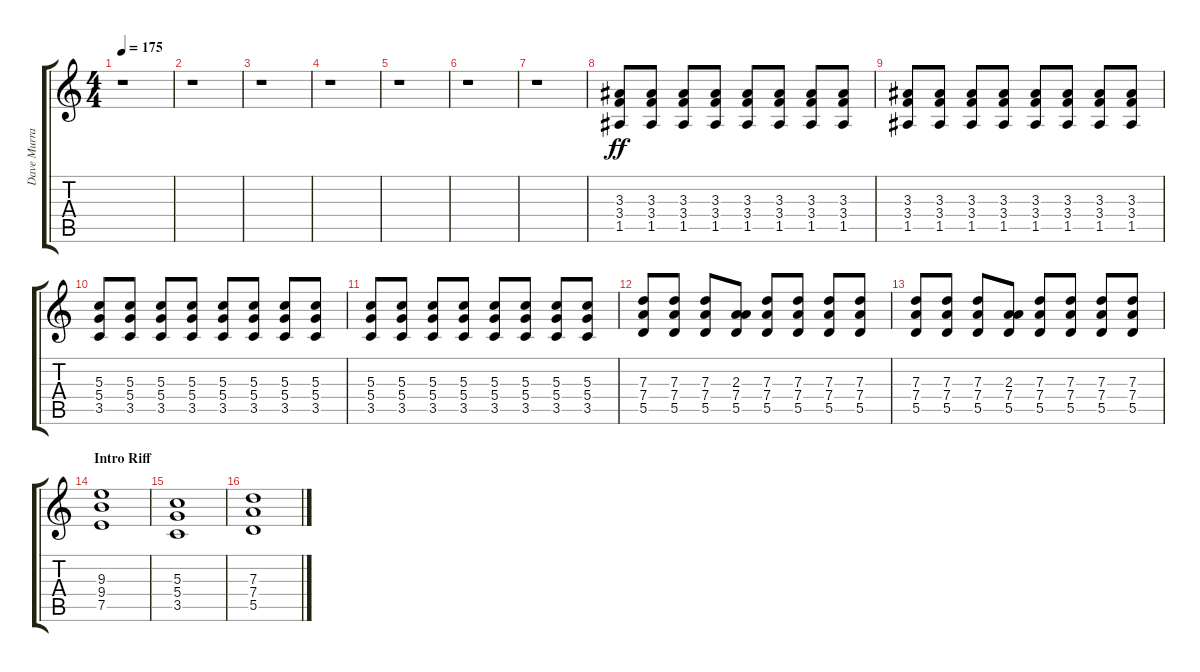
\track ("Dave Murray" "Dave Murra") {instrument overdrivenguitar}
\staff {score tabs}
\tuning (E4 B3 G3 D3 A2 E2) {hide}
\ts (4 4)
\tempo 175
\clef g2
\ks c
r.1{dy fff} |
r.1 |
r.1 |
r.1 |
r.1 |
r.1 |
r.1 |
(3.3 3.4 1.5).8{dy ff} (3.3 3.4 1.5).8 (3.3 3.4 1.5).8 (3.3 3.4 1.5).8 (3.3 3.4 1.5).8 (3.3 3.4 1.5).8 (3.3 3.4 1.5).8 (3.3 3.4 1.5).8 |
(3.3 3.4 1.5).8 (3.3 3.4 1.5).8 (3.3 3.4 1.5).8 (3.3 3.4 1.5).8 (3.3 3.4 1.5).8 (3.3 3.4 1.5).8 (3.3 3.4 1.5).8 (3.3 3.4 1.5).8 |
(5.3 5.4 3.5).8 (5.3 5.4 3.5).8 (5.3 5.4 3.5).8 (5.3 5.4 3.5).8 (5.3 5.4 3.5).8 (5.3 5.4 3.5).8 (5.3 5.4 3.5).8 (5.3 5.4 3.5).8 |
(5.3 5.4 3.5).8 (5.3 5.4 3.5).8 (5.3 5.4 3.5).8 (5.3 5.4 3.5).8 (5.3 5.4 3.5).8 (5.3 5.4 3.5).8 (5.3 5.4 3.5).8 (5.3 5.4 3.5).8 |
(7.3 7.4 5.5).8 (7.3 7.4 5.5).8 (7.3 7.4 5.5).8 (2.3 7.4 5.5).8 (7.3 7.4 5.5).8 (7.3 7.4 5.5).8 (7.3 7.4 5.5).8 (7.3 7.4 5.5).8 |
(7.3 7.4 5.5).8 (7.3 7.4 5.5).8 (7.3 7.4 5.5).8 (2.3 7.4 5.5).8 (7.3 7.4 5.5).8 (7.3 7.4 5.5).8 (7.3 7.4 5.5).8 (7.3 7.4 5.5).8 |
\section ("" "Intro Riff")
(9.3 9.4 7.5).1 |
(5.3 5.4 3.5).1 |
(7.3 7.4 5.5).1
